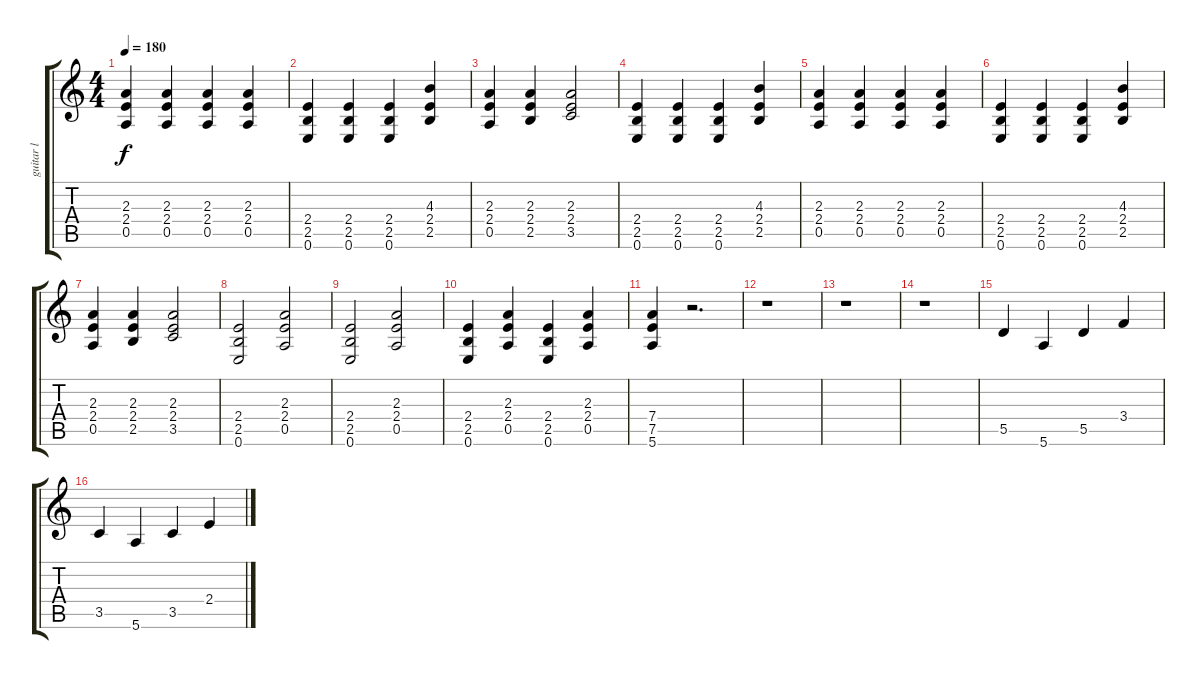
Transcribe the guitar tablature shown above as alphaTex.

\track ("guitar l" "guitar l") {instrument overdrivenguitar}
\staff {score tabs}
\tuning (E4 B3 G3 D3 A2 E2) {hide}
\ts (4 4)
\tempo 180
\clef g2
\ks c
(2.3 2.4 0.5).4{dy f} (2.3 2.4 0.5).4 (2.3 2.4 0.5).4 (2.3 2.4 0.5).4 |
(2.4 2.5 0.6).4 (2.4 2.5 0.6).4 (2.4 2.5 0.6).4 (4.3 2.4 2.5).4 |
(2.3 2.4 0.5).4 (2.3 2.4 2.5).4 (2.3 2.4 3.5).2 |
(2.4 2.5 0.6).4 (2.4 2.5 0.6).4 (2.4 2.5 0.6).4 (4.3 2.4 2.5).4 |
(2.3 2.4 0.5).4 (2.3 2.4 0.5).4 (2.3 2.4 0.5).4 (2.3 2.4 0.5).4 |
(2.4 2.5 0.6).4 (2.4 2.5 0.6).4 (2.4 2.5 0.6).4 (4.3 2.4 2.5).4 |
(2.3 2.4 0.5).4 (2.3 2.4 2.5).4 (2.3 2.4 3.5).2 |
(2.4 2.5 0.6).2 (2.3 2.4 0.5).2 |
(2.4 2.5 0.6).2 (2.3 2.4 0.5).2 |
(2.4 2.5 0.6).4 (2.3 2.4 0.5).4 (2.4 2.5 0.6).4 (2.3 2.4 0.5).4 |
(7.4 7.5 5.6).4 r.2{d} |
r.1 |
r.1 |
r.1 |
5.5.4{volume 11} 5.6.4 5.5.4 3.4.4 |
3.5.4 5.6.4 3.5.4 2.4.4
